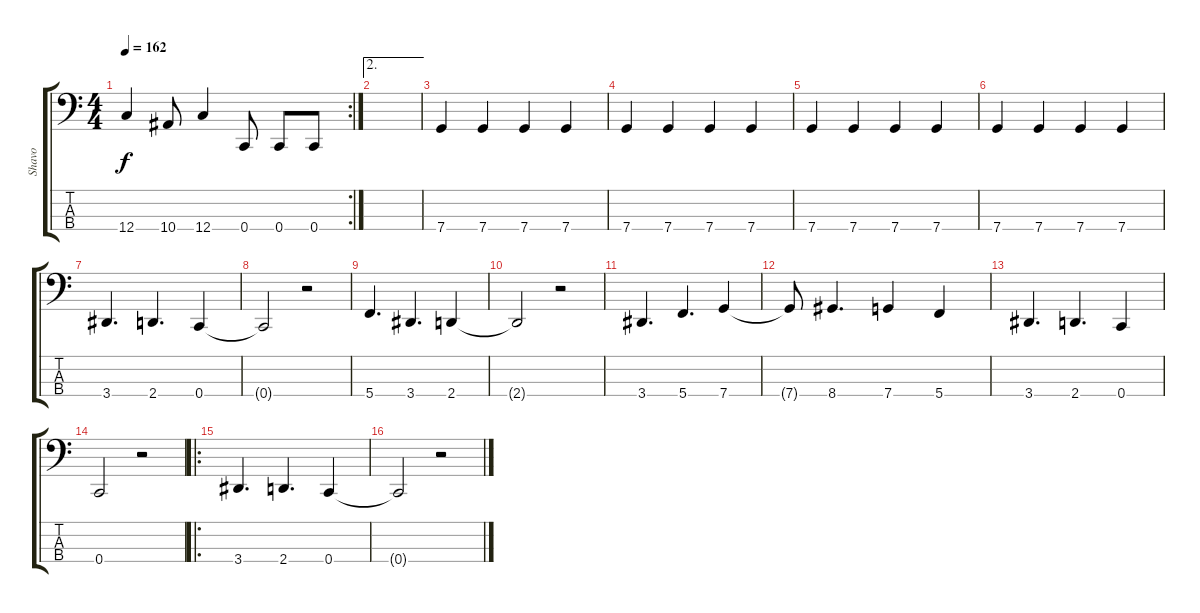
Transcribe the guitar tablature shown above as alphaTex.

\track ("Shavo" "Shavo") {instrument electricbasspick}
\staff {score tabs}
\tuning (F2 C2 G1 C1) {hide}
\rc 2
\ts (4 4)
\tempo 162
\clef f4
\ks c
12.4.4{dy f} 10.4.8 12.4.4 0.4.8 0.4.8 0.4.8 |
\ae 2
|
7.4.4{volume 5} 7.4.4{volume 16} 7.4.4{volume 5} 7.4.4{volume 16} |
7.4.4{volume 5} 7.4.4{volume 16} 7.4.4{volume 5} 7.4.4{volume 16} |
7.4.4 7.4.4 7.4.4 7.4.4 |
7.4.4 7.4.4 7.4.4 7.4.4 |
3.4.4{d} 2.4.4{d} 0.4.4 |
0.4{t}.2 r.2 |
5.4.4{d} 3.4.4{d} 2.4.4 |
2.4{t}.2 r.2 |
3.4.4{d} 5.4.4{d} 7.4.4 |
7.4{t}.8 8.4.4{d} 7.4.4 5.4.4 |
3.4.4{d} 2.4.4{d} 0.4.4 |
0.4.2 r.2 |
\ro
3.4.4{d} 2.4.4{d} 0.4.4 |
0.4{t}.2 r.2
